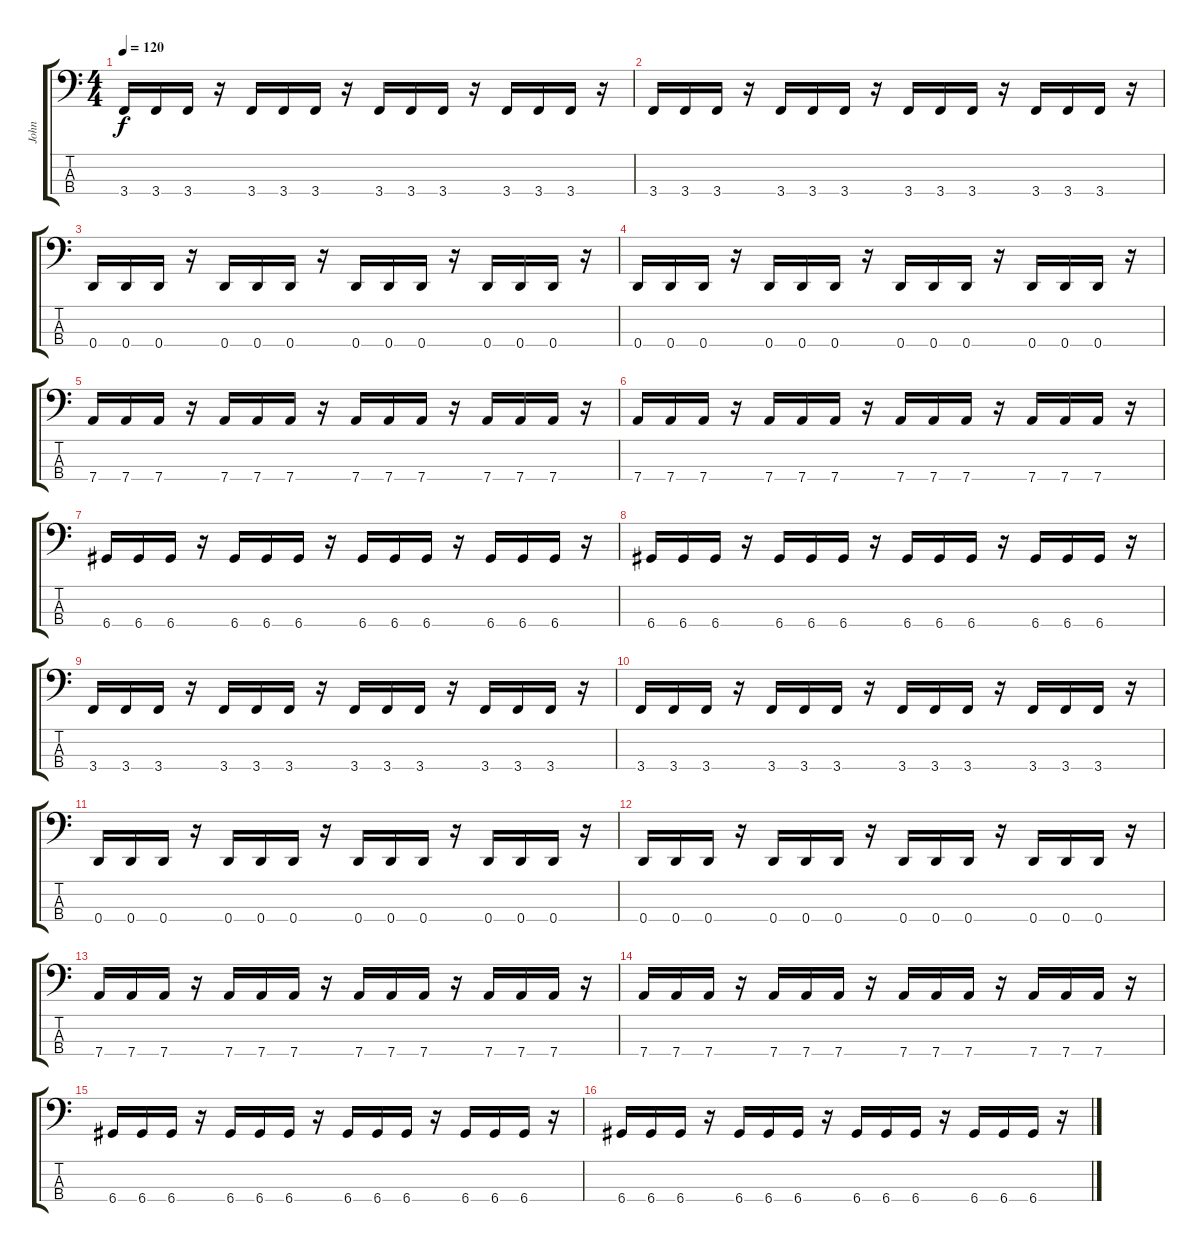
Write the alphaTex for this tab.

\track ("John" "John") {instrument electricbassfinger}
\staff {score tabs}
\tuning (G2 D2 A1 D1) {hide}
\ts (4 4)
\tempo 120
\clef f4
\ks c
3.4.16{dy f} 3.4.16 3.4.16 r.16 3.4.16 3.4.16 3.4.16 r.16 3.4.16 3.4.16 3.4.16 r.16 3.4.16 3.4.16 3.4.16 r.16 |
3.4.16 3.4.16 3.4.16 r.16 3.4.16 3.4.16 3.4.16 r.16 3.4.16 3.4.16 3.4.16 r.16 3.4.16 3.4.16 3.4.16 r.16 |
0.4.16 0.4.16 0.4.16 r.16 0.4.16 0.4.16 0.4.16 r.16 0.4.16 0.4.16 0.4.16 r.16 0.4.16 0.4.16 0.4.16 r.16 |
0.4.16 0.4.16 0.4.16 r.16 0.4.16 0.4.16 0.4.16 r.16 0.4.16 0.4.16 0.4.16 r.16 0.4.16 0.4.16 0.4.16 r.16 |
7.4.16 7.4.16 7.4.16 r.16 7.4.16 7.4.16 7.4.16 r.16 7.4.16 7.4.16 7.4.16 r.16 7.4.16 7.4.16 7.4.16 r.16 |
7.4.16 7.4.16 7.4.16 r.16 7.4.16 7.4.16 7.4.16 r.16 7.4.16 7.4.16 7.4.16 r.16 7.4.16 7.4.16 7.4.16 r.16 |
6.4.16 6.4.16 6.4.16 r.16 6.4.16 6.4.16 6.4.16 r.16 6.4.16 6.4.16 6.4.16 r.16 6.4.16 6.4.16 6.4.16 r.16 |
6.4.16 6.4.16 6.4.16 r.16 6.4.16 6.4.16 6.4.16 r.16 6.4.16 6.4.16 6.4.16 r.16 6.4.16 6.4.16 6.4.16 r.16 |
3.4.16 3.4.16 3.4.16 r.16 3.4.16 3.4.16 3.4.16 r.16 3.4.16 3.4.16 3.4.16 r.16 3.4.16 3.4.16 3.4.16 r.16 |
3.4.16 3.4.16 3.4.16 r.16 3.4.16 3.4.16 3.4.16 r.16 3.4.16 3.4.16 3.4.16 r.16 3.4.16 3.4.16 3.4.16 r.16 |
0.4.16 0.4.16 0.4.16 r.16 0.4.16 0.4.16 0.4.16 r.16 0.4.16 0.4.16 0.4.16 r.16 0.4.16 0.4.16 0.4.16 r.16 |
0.4.16 0.4.16 0.4.16 r.16 0.4.16 0.4.16 0.4.16 r.16 0.4.16 0.4.16 0.4.16 r.16 0.4.16 0.4.16 0.4.16 r.16 |
7.4.16 7.4.16 7.4.16 r.16 7.4.16 7.4.16 7.4.16 r.16 7.4.16 7.4.16 7.4.16 r.16 7.4.16 7.4.16 7.4.16 r.16 |
7.4.16 7.4.16 7.4.16 r.16 7.4.16 7.4.16 7.4.16 r.16 7.4.16 7.4.16 7.4.16 r.16 7.4.16 7.4.16 7.4.16 r.16 |
6.4.16 6.4.16 6.4.16 r.16 6.4.16 6.4.16 6.4.16 r.16 6.4.16 6.4.16 6.4.16 r.16 6.4.16 6.4.16 6.4.16 r.16 |
6.4.16 6.4.16 6.4.16 r.16 6.4.16 6.4.16 6.4.16 r.16 6.4.16 6.4.16 6.4.16 r.16 6.4.16 6.4.16 6.4.16 r.16
